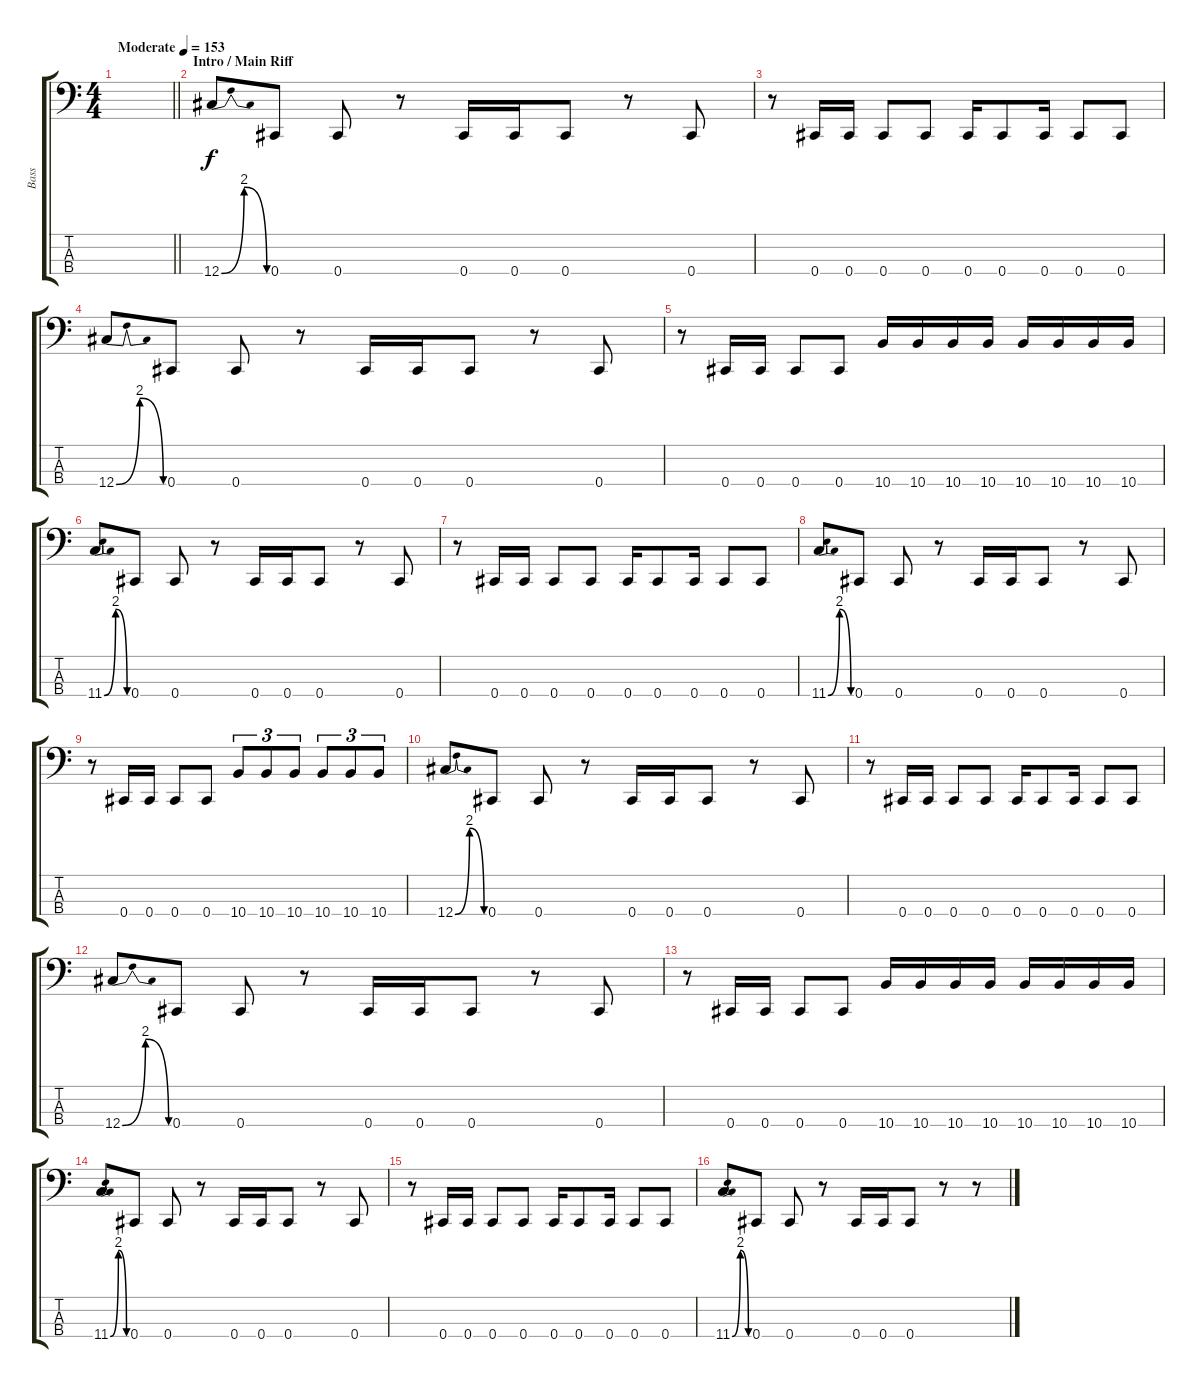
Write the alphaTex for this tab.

\track ("Bass" "Bass") {instrument electricbassfinger}
\staff {score tabs}
\tuning (Gb2 Db2 Ab1 Db1) {hide}
\ts (4 4)
\tempo (153 "Moderate")
\clef f4
\barLineRight lightlight
\ks c
|
\section ("" "Intro / Main Riff")
12.4{be (bendrelease 0 0 30 8 30 8 60 0)}.8 0.4.8 0.4.8 r.8 0.4.16 0.4.16 0.4.8 r.8 0.4.8 |
r.8 0.4.16 0.4.16 0.4.8 0.4.8 0.4.16 0.4.8 0.4.16 0.4.8 0.4.8 |
12.4{be (bendrelease 0 0 30 8 30 8 60 0)}.8 0.4.8 0.4.8 r.8 0.4.16 0.4.16 0.4.8 r.8 0.4.8 |
r.8 0.4.16 0.4.16 0.4.8 0.4.8 10.4.16 10.4.16 10.4.16 10.4.16 10.4.16 10.4.16 10.4.16 10.4.16 |
11.4{be (bendrelease 0 0 30 8 30 8 60 0)}.8 0.4.8 0.4.8 r.8 0.4.16 0.4.16 0.4.8 r.8 0.4.8 |
r.8 0.4.16 0.4.16 0.4.8 0.4.8 0.4.16 0.4.8 0.4.16 0.4.8 0.4.8 |
11.4{be (bendrelease 0 0 30 8 30 8 60 0)}.8 0.4.8 0.4.8 r.8 0.4.16 0.4.16 0.4.8 r.8 0.4.8 |
r.8 0.4.16 0.4.16 0.4.8 0.4.8 10.4.8{tu (3 2)} 10.4.8{tu (3 2)} 10.4.8{tu (3 2)} 10.4.8{tu (3 2)} 10.4.8{tu (3 2)} 10.4.8{tu (3 2)} |
12.4{be (bendrelease 0 0 30 8 30 8 60 0)}.8 0.4.8 0.4.8 r.8 0.4.16 0.4.16 0.4.8 r.8 0.4.8 |
r.8 0.4.16 0.4.16 0.4.8 0.4.8 0.4.16 0.4.8 0.4.16 0.4.8 0.4.8 |
12.4{be (bendrelease 0 0 30 8 30 8 60 0)}.8 0.4.8 0.4.8 r.8 0.4.16 0.4.16 0.4.8 r.8 0.4.8 |
r.8 0.4.16 0.4.16 0.4.8 0.4.8 10.4.16 10.4.16 10.4.16 10.4.16 10.4.16 10.4.16 10.4.16 10.4.16 |
11.4{be (bendrelease 0 0 30 8 30 8 60 0)}.8 0.4.8 0.4.8 r.8 0.4.16 0.4.16 0.4.8 r.8 0.4.8 |
r.8 0.4.16 0.4.16 0.4.8 0.4.8 0.4.16 0.4.8 0.4.16 0.4.8 0.4.8 |
11.4{be (bendrelease 0 0 30 8 30 8 60 0)}.8 0.4.8 0.4.8 r.8 0.4.16 0.4.16 0.4.8 r.8 r.8
